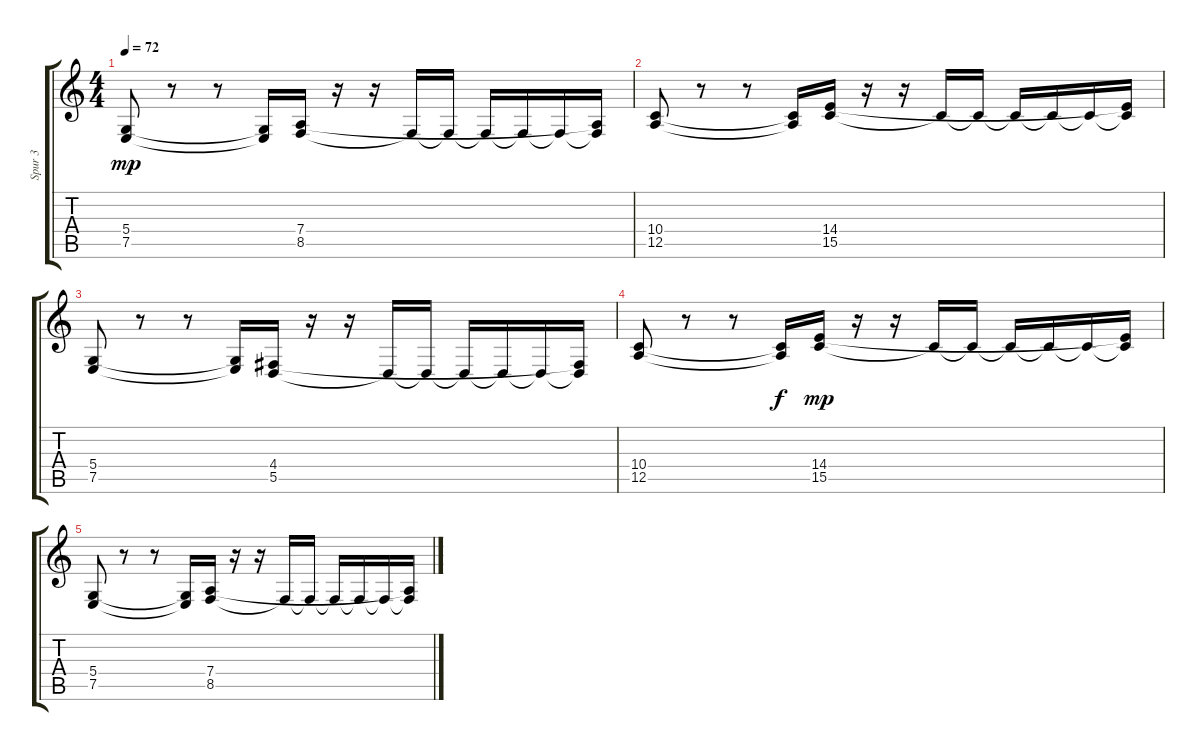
\track ("Spur 3" "Spur 3") {instrument pad6metallic}
\staff {score tabs}
\tuning (E4 B3 G3 D3 A2 E2) {hide}
\ts (4 4)
\tempo 72
\clef g2
\ks c
(5.4 7.5).8{dy mp} r.8 r.8 (5.4{t} 7.5{t}).16 (7.4 8.5).16 r.16 r.16 8.5{t}.16 8.5{t}.16 8.5{t}.16 8.5{t}.16 8.5{t}.16 (7.4{t} 8.5{t}).16 |
(10.4 12.5).8 r.8 r.8 (10.4{t} 12.5{t}).16 (14.4 15.5).16 r.16 r.16 15.5{t}.16 15.5{t}.16 15.5{t}.16 15.5{t}.16 15.5{t}.16 (14.4{t} 15.5{t}).16 |
(5.4 7.5).8 r.8 r.8 (5.4{t} 7.5{t}).16 (4.4 5.5).16 r.16 r.16 5.5{t}.16 5.5{t}.16 5.5{t}.16 5.5{t}.16 5.5{t}.16 (4.4{t} 5.5{t}).16 |
(10.4 12.5).8 r.8 r.8 (10.4{t} 12.5{t}).16{dy f} (14.4 15.5).16{dy mp} r.16 r.16 15.5{t}.16 15.5{t}.16 15.5{t}.16 15.5{t}.16 15.5{t}.16 (14.4{t} 15.5{t}).16 |
(5.4 7.5).8 r.8 r.8 (5.4{t} 7.5{t}).16 (7.4 8.5).16 r.16 r.16 8.5{t}.16 8.5{t}.16 8.5{t}.16 8.5{t}.16 8.5{t}.16 (7.4{t} 8.5{t}).16
